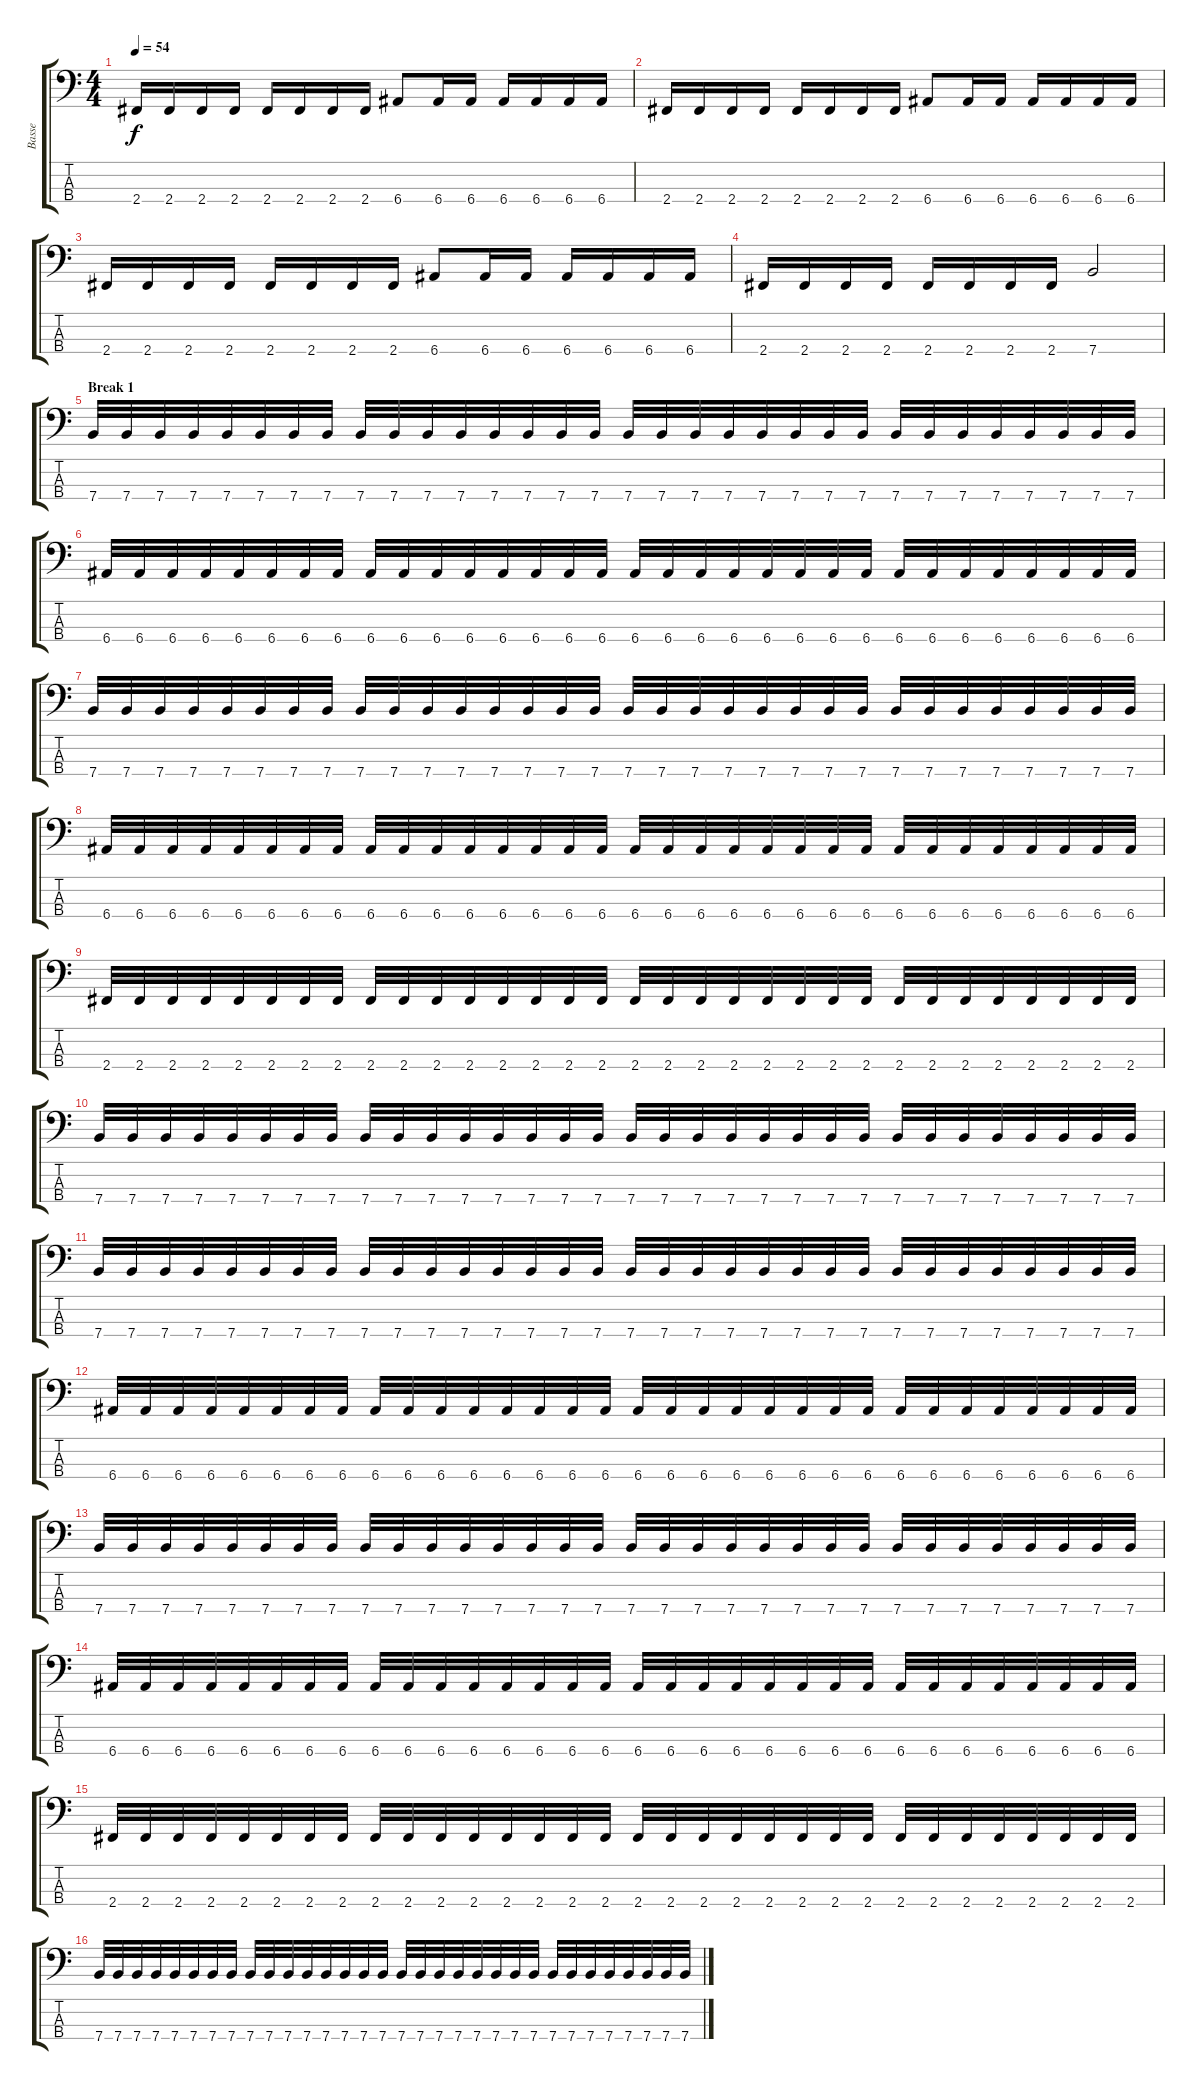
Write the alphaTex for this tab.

\track ("Basse" "Basse") {instrument electricbassfinger}
\staff {score tabs}
\tuning (G2 D2 A1 E1) {hide}
\ts (4 4)
\tempo 54
\clef f4
\ks c
2.4.16{dy f} 2.4.16 2.4.16 2.4.16 2.4.16 2.4.16 2.4.16 2.4.16 6.4.8 6.4.16 6.4.16 6.4.16 6.4.16 6.4.16 6.4.16 |
2.4.16 2.4.16 2.4.16 2.4.16 2.4.16 2.4.16 2.4.16 2.4.16 6.4.8 6.4.16 6.4.16 6.4.16 6.4.16 6.4.16 6.4.16 |
2.4.16 2.4.16 2.4.16 2.4.16 2.4.16 2.4.16 2.4.16 2.4.16 6.4.8 6.4.16 6.4.16 6.4.16 6.4.16 6.4.16 6.4.16 |
2.4.16 2.4.16 2.4.16 2.4.16 2.4.16 2.4.16 2.4.16 2.4.16 7.4.2 |
\section ("" "Break 1")
7.4.32 7.4.32 7.4.32 7.4.32 7.4.32 7.4.32 7.4.32 7.4.32 7.4.32 7.4.32 7.4.32 7.4.32 7.4.32 7.4.32 7.4.32 7.4.32 7.4.32 7.4.32 7.4.32 7.4.32 7.4.32 7.4.32 7.4.32 7.4.32 7.4.32 7.4.32 7.4.32 7.4.32 7.4.32 7.4.32 7.4.32 7.4.32 |
6.4.32 6.4.32 6.4.32 6.4.32 6.4.32 6.4.32 6.4.32 6.4.32 6.4.32 6.4.32 6.4.32 6.4.32 6.4.32 6.4.32 6.4.32 6.4.32 6.4.32 6.4.32 6.4.32 6.4.32 6.4.32 6.4.32 6.4.32 6.4.32 6.4.32 6.4.32 6.4.32 6.4.32 6.4.32 6.4.32 6.4.32 6.4.32 |
7.4.32 7.4.32 7.4.32 7.4.32 7.4.32 7.4.32 7.4.32 7.4.32 7.4.32 7.4.32 7.4.32 7.4.32 7.4.32 7.4.32 7.4.32 7.4.32 7.4.32 7.4.32 7.4.32 7.4.32 7.4.32 7.4.32 7.4.32 7.4.32 7.4.32 7.4.32 7.4.32 7.4.32 7.4.32 7.4.32 7.4.32 7.4.32 |
6.4.32 6.4.32 6.4.32 6.4.32 6.4.32 6.4.32 6.4.32 6.4.32 6.4.32 6.4.32 6.4.32 6.4.32 6.4.32 6.4.32 6.4.32 6.4.32 6.4.32 6.4.32 6.4.32 6.4.32 6.4.32 6.4.32 6.4.32 6.4.32 6.4.32 6.4.32 6.4.32 6.4.32 6.4.32 6.4.32 6.4.32 6.4.32 |
2.4.32 2.4.32 2.4.32 2.4.32 2.4.32 2.4.32 2.4.32 2.4.32 2.4.32 2.4.32 2.4.32 2.4.32 2.4.32 2.4.32 2.4.32 2.4.32 2.4.32 2.4.32 2.4.32 2.4.32 2.4.32 2.4.32 2.4.32 2.4.32 2.4.32 2.4.32 2.4.32 2.4.32 2.4.32 2.4.32 2.4.32 2.4.32 |
7.4.32 7.4.32 7.4.32 7.4.32 7.4.32 7.4.32 7.4.32 7.4.32 7.4.32 7.4.32 7.4.32 7.4.32 7.4.32 7.4.32 7.4.32 7.4.32 7.4.32 7.4.32 7.4.32 7.4.32 7.4.32 7.4.32 7.4.32 7.4.32 7.4.32 7.4.32 7.4.32 7.4.32 7.4.32 7.4.32 7.4.32 7.4.32 |
7.4.32 7.4.32 7.4.32 7.4.32 7.4.32 7.4.32 7.4.32 7.4.32 7.4.32 7.4.32 7.4.32 7.4.32 7.4.32 7.4.32 7.4.32 7.4.32 7.4.32 7.4.32 7.4.32 7.4.32 7.4.32 7.4.32 7.4.32 7.4.32 7.4.32 7.4.32 7.4.32 7.4.32 7.4.32 7.4.32 7.4.32 7.4.32 |
6.4.32 6.4.32 6.4.32 6.4.32 6.4.32 6.4.32 6.4.32 6.4.32 6.4.32 6.4.32 6.4.32 6.4.32 6.4.32 6.4.32 6.4.32 6.4.32 6.4.32 6.4.32 6.4.32 6.4.32 6.4.32 6.4.32 6.4.32 6.4.32 6.4.32 6.4.32 6.4.32 6.4.32 6.4.32 6.4.32 6.4.32 6.4.32 |
7.4.32 7.4.32 7.4.32 7.4.32 7.4.32 7.4.32 7.4.32 7.4.32 7.4.32 7.4.32 7.4.32 7.4.32 7.4.32 7.4.32 7.4.32 7.4.32 7.4.32 7.4.32 7.4.32 7.4.32 7.4.32 7.4.32 7.4.32 7.4.32 7.4.32 7.4.32 7.4.32 7.4.32 7.4.32 7.4.32 7.4.32 7.4.32 |
6.4.32 6.4.32 6.4.32 6.4.32 6.4.32 6.4.32 6.4.32 6.4.32 6.4.32 6.4.32 6.4.32 6.4.32 6.4.32 6.4.32 6.4.32 6.4.32 6.4.32 6.4.32 6.4.32 6.4.32 6.4.32 6.4.32 6.4.32 6.4.32 6.4.32 6.4.32 6.4.32 6.4.32 6.4.32 6.4.32 6.4.32 6.4.32 |
2.4.32 2.4.32 2.4.32 2.4.32 2.4.32 2.4.32 2.4.32 2.4.32 2.4.32 2.4.32 2.4.32 2.4.32 2.4.32 2.4.32 2.4.32 2.4.32 2.4.32 2.4.32 2.4.32 2.4.32 2.4.32 2.4.32 2.4.32 2.4.32 2.4.32 2.4.32 2.4.32 2.4.32 2.4.32 2.4.32 2.4.32 2.4.32 |
7.4.32 7.4.32 7.4.32 7.4.32 7.4.32 7.4.32 7.4.32 7.4.32 7.4.32 7.4.32 7.4.32 7.4.32 7.4.32 7.4.32 7.4.32 7.4.32 7.4.32 7.4.32 7.4.32 7.4.32 7.4.32 7.4.32 7.4.32 7.4.32 7.4.32 7.4.32 7.4.32 7.4.32 7.4.32 7.4.32 7.4.32 7.4.32
